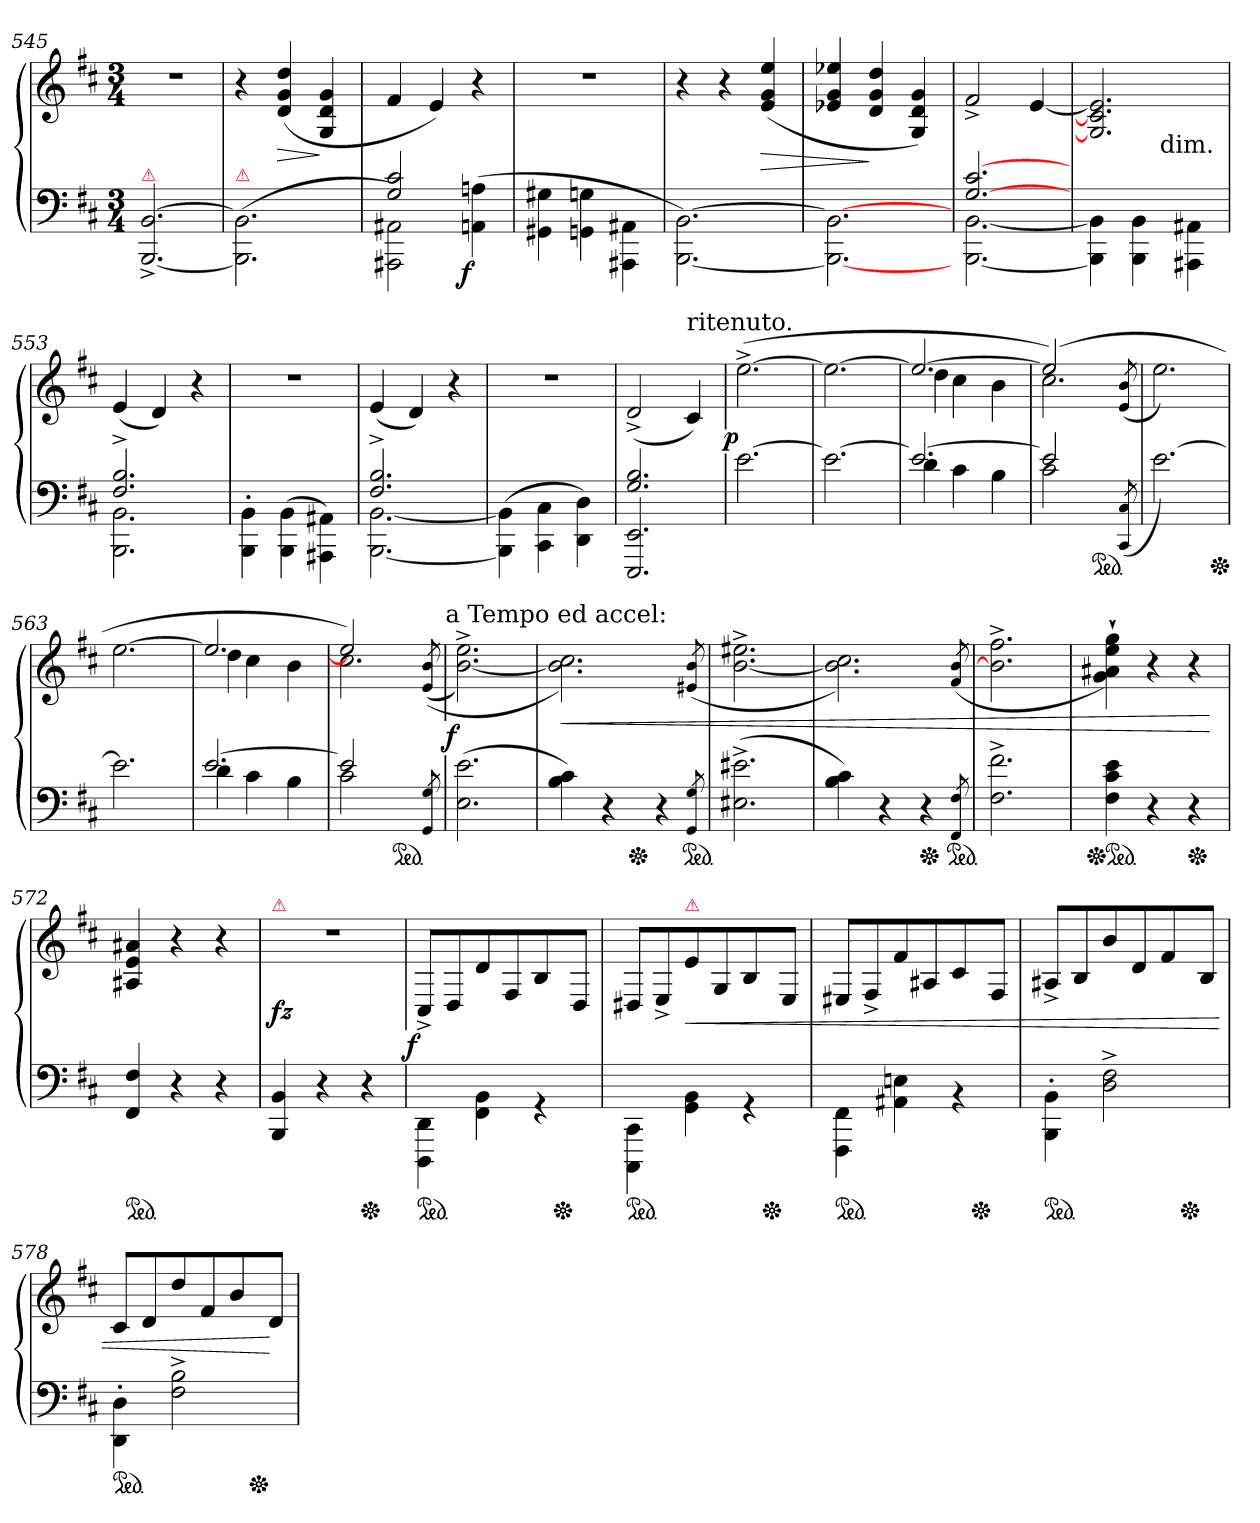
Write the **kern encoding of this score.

**kern	**kern	**dynam
*part1	*part1	*part1
*staff2	*staff1	*staff1/2
*clefF4	*clefG2	*
*k[f#c#]	*k[f#c#]	*
*M3/4	*M3/4	*
=545	=545	=545
!LO:TX:a:color=crimson:t=⚠	!	!
[2.BBB^< [2.BB^<	2.rdd	.
=546	=546	=546
!LO:TX:a:color=crimson:t=⚠	!	!
(2.BBB]\ 2.BB]\	4r	.
.	(>4d 4g 4dd	>
.	4G 4d 4g	]
=547	=547	=547
*^	*	*
2G 2c#	2AAA#X 2AA#X)	4f#	.
.	.	4e)	.
!	!	!	!LO:DY:b=2:rj
4rgyy	(>4AAn 4An	4r	f
*v	*v	*	*
=548	=548	=548
4GG#X\ 4G#X\	2.rdd	.
4GGn\ 4Gn\	.	.
4AAA#X\ 4AA#X\	.	.
=549	=549	=549
[2.BBB\ [2.BB\)	4r	.
.	4r	.
.	(>4e 4g 4ee	>
=550	=550	=550
2.BBB_\ 2.BB_>\	4e-X 4g 4ee-X	.
.	4d 4g 4dd	]
.	4G/ 4d/ 4g/)	.
=551	=551	=551
*^	*	*
[2.G [2.c#	[2.BBB [2.BB	2f#^>	.
.	.	[4e	.
*v	*v	*	*
=552	=552	=552
*	*^	*
4BBB]\ 4BB]\	2.G]/ 2.c#]/ 2.e]/	4.ryy	.
4BBB\ 4BB\	.	.	.
!	!	!LO:TX:c:t=dim.	!
.	.	4.ryy	.
4AAA#X\ 4AA#X\	.	.	.
*	*v	*v	*
=553	=553	=553
*^	*	*
2.F#^> 2.B^>	2.BBB 2.BB	(4e	.
.	.	4d)	.
.	.	4r	.
*v	*v	*	*
=554	=554	=554
4BBB'>\ 4BB'>\	2.rdd	.
(4BBB\ 4BB\	.	.
4AAA#X\ 4AA#X\)	.	.
=555	=555	=555
*^	*	*
2.F#^> 2.B^>	[2.BBB [2.BB	(4e	.
.	.	4d)	.
.	.	4r	.
*v	*v	*	*
=556	=556	=556
(4BBB]\ 4BB]\	2.rdd	.
4CC#\ 4C#\	.	.
4DD\ 4D\)	.	.
=557	=557	=557
*^	*	*
2.G 2.B	2.EEE/ 2.EE/	(2d^>	.
!	!	!LO:TX:a:t=ritenuto.	!
.	.	4c#)	.
*v	*v	*	*
=558	=558	=558
!	!	!LO:DY:rj
[2.e	([2.ee^	p
=559	=559	=559
2.e_	2.ee_	.
=560	=560	=560
!	!LO:TX:a:color=crimson:t=⚠	!
!LO:N:vis=2	!	!
*^	*^	*
2.e_	4d	2.ee_	4dd	.
.	4c#	.	4cc#	.
.	4B	.	4b	.
=561	=561	=561	=561	=561
!LO:N:vis=2	!LO:N:vis=2	!LO:N:vis=2	!	!
*	*	*	*^	*
2.e]	2.c#	(>2.ee])	2.cc#	4.ryy	.
*ped	*	*	*	*	*
.	.	.	.	4.ryy	.
*v	*v	*	*	*	*
(<8qCC#/ 8qC#/	(<8qe/ 8qb/	.	.	.
=562	=562	=562	=562	=562
!	!LO:TX:a:t=rallentando.	!	!	!
*	*v	*v	*v	*
[2.e)	2.ee)	.
*Xped	*	*
=563	=563	=563
2.e]	[2.ee	.
=564	=564	=564
*^	*^	*
[2.e	4d	2.ee]	4dd	.
.	4c#	.	4cc#	.
.	4B	.	4b	.
=565	=565	=565	=565	=565
!LO:N:vis=2	!LO:N:vis=2	!LO:N:vis=2	!	!
*	*	*	*^	*
2.e]	2.c#	2.ee])	2.cc#	4.ryy	.
*ped	*	*	*	*	*
.	.	.	.	4.ryy	.
*v	*v	*	*	*	*
8qGG/ 8qG/	(<(8qe/ 8qb/	.	.	.
!	!LO:TX:a:t=a Tempo ed accel&colon;	!	!	!
=566	=566	=566	=566	=566
!	!	!	!	!LO:DY:rj
*	*v	*v	*v	*
(2.E 2.e	[2.b^< 2.ee^<)	f
=567	=567	=567
!	!LO:TX:a:color=crimson:t=⚠	!
*	*^	*
*	*	*^	*
4B 4c#)	2.b] 2.cc#)	4.ryy	2ryy	<
4r	.	.	.	.
*Xped	*	*	*	*
.	.	4.ryy	.	.
4r	.	.	8ryy	.
*ped	*	*	*	*
.	.	.	8ryy	.
8qGG/ 8qG/	(8qe#X/ 8qb/	.	.	.
*	*v	*v	*v	*
=568	=568	=568
(2.E#X^< 2.e#X^<	[2.b^< 2.ee#X^<	.
=569	=569	=569
*	*^	*
4B 4c#)	2.b] 2.cc#)	2ryy	.
4r	.	.	.
*Xped	*	*	*
4r	.	8ryy	.
*ped	*	*	*
.	.	8ryy	.
8qFF#/ 8qF#/	(8qf#/ 8qb/	.	.
*	*v	*v	*
=570	=570	=570
2.F#^< 2.f#^<	2.b]^> 2.ff#^>	.
=571	=571	=571
*Xped	*	*
*ped	*	*
4F# 4c# 4e	4g`> 4a#X`> 4ee`> 4gg`>)	.
4r	4r	.
*Xped	*	*
4r	4r	.
.	.	[
=572	=572	=572
*ped	*	*
4FF# 4F#	4A#X 4e 4a#X	.
4r	4r	.
4r	4r	.
=573	=573	=573
!	!LO:TX:a:color=crimson:t=⚠	!
4BBB 4BB	2.rdd	fz
4r	.	.
*Xped	*	*
4r	.	.
=574	=574	=574
!LO:TX:a:color=crimson:t=⚠	!	!
!	!	!LO:DY:rj
*ped	*	*
*	*^	*
4DDD\ 4DD\	8C#^>/L	2ryy	f
.	8D/	.	.
4FF#\ 4BB\	8d/	.	.
.	8F#/	.	.
4rGG	8B/	16ryy	.
*Xped	*	*	*
.	.	8.ryy	.
.	8D/J	.	.
=575	=575	=575	=575
!LO:TX:a:color=crimson:t=⚠	!	!	!
*ped	*	*	*
4CCC#\ 4CC#\	8D#XL	2ryy	.
.	8E^>/	.	.
!	!LO:TX:a:color=crimson:t=⚠	!	!
4GG\ 4BB\	8e	.	<
.	8G/	.	.
4rGG	8B/	16ryy	.
*Xped	*	*	*
.	.	8.ryy	.
.	8E/J	.	.
=576	=576	=576	=576
!LO:TX:b:color=crimson:t=⚠	!	!	!
*ped	*	*	*
4FFF#\ 4FF#\	8E#XL	2ryy	.
.	8F#^>/	.	.
4AA#X\ 4En\	8f#	.	.
.	8A#X	.	.
4rBB	8c#	16ryy	.
*Xped	*	*	*
.	.	8.ryy	.
.	8F#/J	.	.
=577	=577	=577	=577
*ped	*	*	*
4BBB'>\ 4BB'>\	8A#X^>L	2ryy	.
.	8B/	.	.
2D^> 2F#^>	8b	.	.
.	8d	.	.
.	8f#	16ryy	.
*Xped	*	*	*
.	.	8.ryy	.
.	8BJ	.	.
=578	=578	=578	=578
*ped	*	*	*
4DD'>\ 4D'>\	8c#L	2ryy	.
.	8d	.	.
2F#^> 2B^>	8dd	.	.
.	8f#	.	.
.	8b	16ryy	.
*Xped	*	*	*
.	.	8.ryy	.
.	8dJ	.	[
*	*v	*v	*
=	=	=
*-	*-	*-
